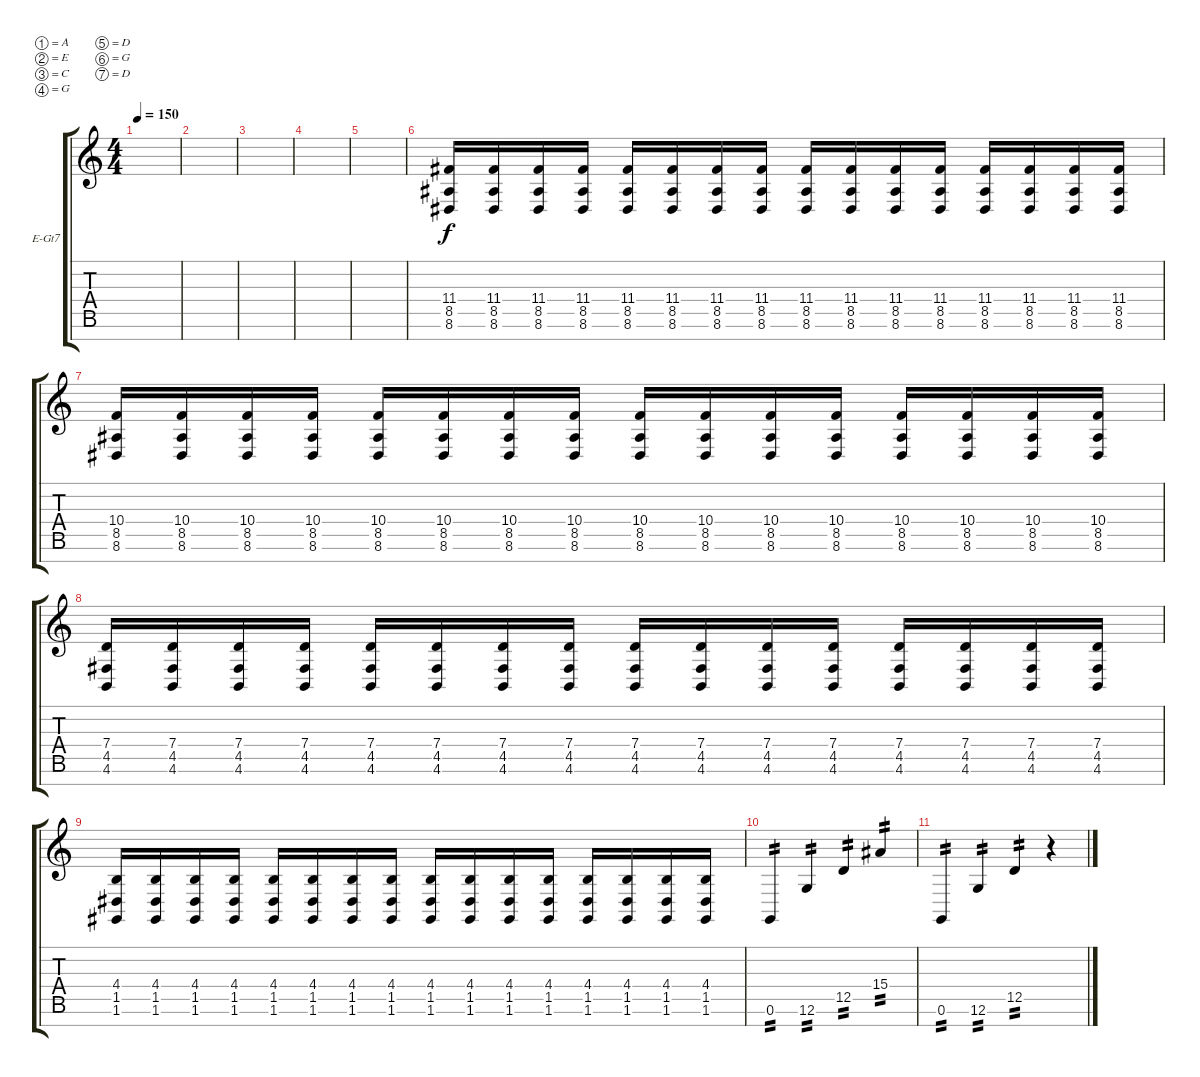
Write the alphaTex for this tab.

\defaultSystemsLayout 4
\bracketExtendMode groupsimilarinstruments
\firstSystemTrackNameOrientation horizontal
\otherSystemsTrackNameOrientation horizontal
\track ("Solo L" "E-Gt7") {instrument distortionguitar}
\staff {score tabs}
\tuning (A3 E3 C3 G2 D2 G1 D1)
\ts (4 4)
\tempo 150
\clef g2
\ks c
|
|
|
|
|
(8.6 8.5 11.4).16 (8.6 8.5 11.4).16 (8.6 8.5 11.4).16 (8.6 8.5 11.4).16 (8.6 8.5 11.4).16 (8.6 8.5 11.4).16 (8.6 8.5 11.4).16 (8.6 8.5 11.4).16 (8.6 8.5 11.4).16 (8.6 8.5 11.4).16 (8.6 8.5 11.4).16 (8.6 8.5 11.4).16 (8.6 8.5 11.4).16 (8.6 8.5 11.4).16 (8.6 8.5 11.4).16 (8.6 8.5 11.4).16 |
(8.6 8.5 10.4).16 (8.6 8.5 10.4).16 (8.6 8.5 10.4).16 (8.6 8.5 10.4).16 (8.6 8.5 10.4).16 (8.6 8.5 10.4).16 (8.6 8.5 10.4).16 (8.6 8.5 10.4).16 (8.6 8.5 10.4).16 (8.6 8.5 10.4).16 (8.6 8.5 10.4).16 (8.6 8.5 10.4).16 (8.6 8.5 10.4).16 (8.6 8.5 10.4).16 (8.6 8.5 10.4).16 (8.6 8.5 10.4).16 |
(4.6 4.5 7.4).16 (7.4 4.5 4.6).16 (7.4 4.5 4.6).16 (7.4 4.5 4.6).16 (4.6 4.5 7.4).16 (7.4 4.5 4.6).16 (7.4 4.5 4.6).16 (7.4 4.5 4.6).16 (4.6 4.5 7.4).16 (7.4 4.5 4.6).16 (7.4 4.5 4.6).16 (7.4 4.5 4.6).16 (4.6 4.5 7.4).16 (7.4 4.5 4.6).16 (7.4 4.5 4.6).16 (7.4 4.5 4.6).16 |
(1.6 1.5 4.4).16 (4.4 1.5 1.6).16 (4.4 1.5 1.6).16 (4.4 1.5 1.6).16 (1.6 1.5 4.4).16 (4.4 1.5 1.6).16 (4.4 1.5 1.6).16 (4.4 1.5 1.6).16 (1.6 1.5 4.4).16 (4.4 1.5 1.6).16 (4.4 1.5 1.6).16 (4.4 1.5 1.6).16 (1.6 1.5 4.4).16 (4.4 1.5 1.6).16 (4.4 1.5 1.6).16 (4.4 1.5 1.6).16 |
0.6.4{tp 2} 12.6.4{tp 2} 12.5.4{tp 2} 15.4.4{tp 2} |
0.6.4{tp 2} 12.6.4{tp 2} 12.5.4{tp 2} r.4
